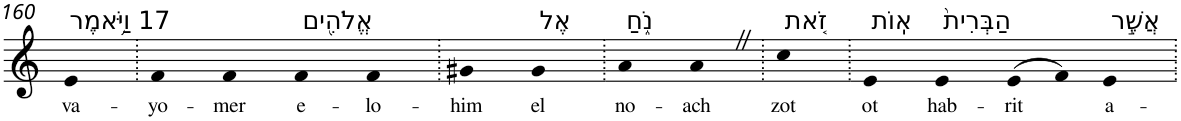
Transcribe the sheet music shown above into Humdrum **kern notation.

**kern	**text
*part1	*part1
*staff1	*staff1
*I"Piano	*
*I'Pno	*
!!LO:PB:g=z
*clefG2	*
*k[]	*
=160	=160
!LO:TX:a:t=17 וַיֹּ֥אמֶר	!
!	!LO:LY:b
4e	va-
=161.	=161.
!	!LO:LY:b
4f	-yo-
!	!LO:LY:b
4f	-mer
!LO:TX:a:t=אֱלֹהִ֖ים	!
!	!LO:LY:b
4f	e-
!	!LO:LY:b
4f	-lo-
=162.	=162.
!	!LO:LY:b
4g#X	-him
!LO:TX:a:t=אֶל	!
!	!LO:LY:b
4g#	el
=163.	=163.
!LO:TX:a:t=נֹ֑חַ	!
!	!LO:LY:b
4a	no-
!	!LO:LY:b
4aZ	-ach
=164.	=164.
!LO:TX:a:t=זֹ֤את	!
!	!LO:LY:b
4cc	zot
=165.	=165.
!LO:TX:a:t=אֽוֹת	!
!	!LO:LY:b
4e	ot
!LO:TX:a:t=הַבְּרִית֙	!
!	!LO:LY:b
4e	hab-
!	!LO:LY:b
(>8e	-rit
8f)	.
!LO:TX:a:t=אֲשֶׁ֣ר	!
!	!LO:LY:b
4e	a-
=.	=.
*-	*-
